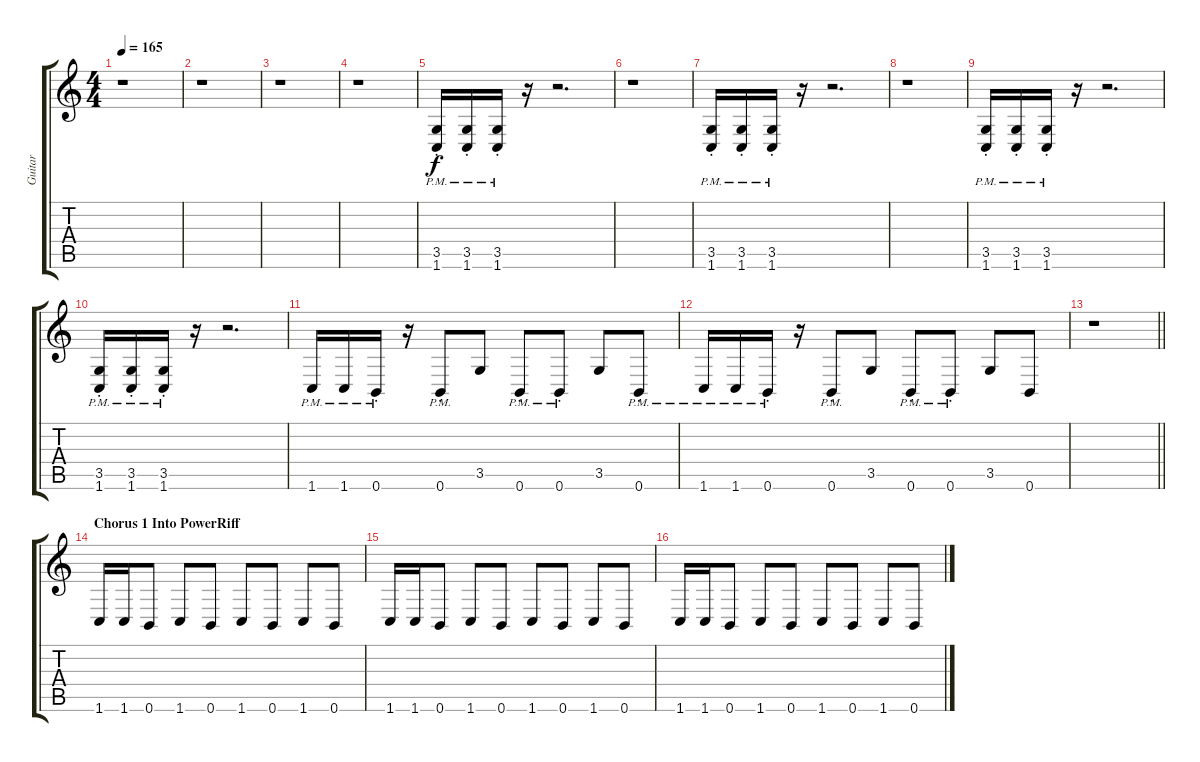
\track ("Guitar" "Guitar") {instrument distortionguitar}
\staff {score tabs}
\tuning (B3 Gb3 D3 A2 E2 B1) {hide}
\ts (4 4)
\tempo 165
\clef g2
\ks c
r.1{dy f} |
r.1 |
r.1 |
r.1 |
(3.5{pm st} 1.6{pm st}).16{volume 16} (3.5{pm st} 1.6{pm st}).16 (3.5{pm st} 1.6{pm st}).16 r.16 r.2{d} |
r.1 |
(3.5{pm st} 1.6{pm st}).16 (3.5{pm st} 1.6{pm st}).16 (3.5{pm st} 1.6{pm st}).16 r.16 r.2{d} |
r.1 |
(3.5{pm st} 1.6{pm st}).16 (3.5{pm st} 1.6{pm st}).16 (3.5{pm st} 1.6{pm st}).16 r.16 r.2{d} |
(3.5{pm st} 1.6{pm st}).16 (3.5{pm st} 1.6{pm st}).16 (3.5{pm st} 1.6{pm st}).16 r.16 r.2{d volume 14} |
1.6{pm}.16 1.6{pm}.16 0.6{pm st}.16 r.16 0.6{pm st}.8 3.5.8 0.6{pm st}.8 0.6{pm st}.8 3.5.8 0.6{pm st}.8 |
1.6{pm}.16 1.6{pm}.16 0.6{pm st}.16 r.16 0.6{pm st}.8 3.5.8 0.6{pm st}.8 0.6{pm st}.8 3.5.8 0.6.8 |
\barLineRight lightlight
r.1 |
\section ("" "Chorus 1 Into PowerRiff")
1.6.16{volume 16} 1.6.16 0.6.8 1.6.8 0.6.8 1.6.8 0.6.8 1.6.8 0.6.8 |
1.6.16 1.6.16 0.6.8 1.6.8 0.6.8 1.6.8 0.6.8 1.6.8 0.6.8 |
1.6.16 1.6.16 0.6.8 1.6.8 0.6.8 1.6.8 0.6.8 1.6.8 0.6.8
